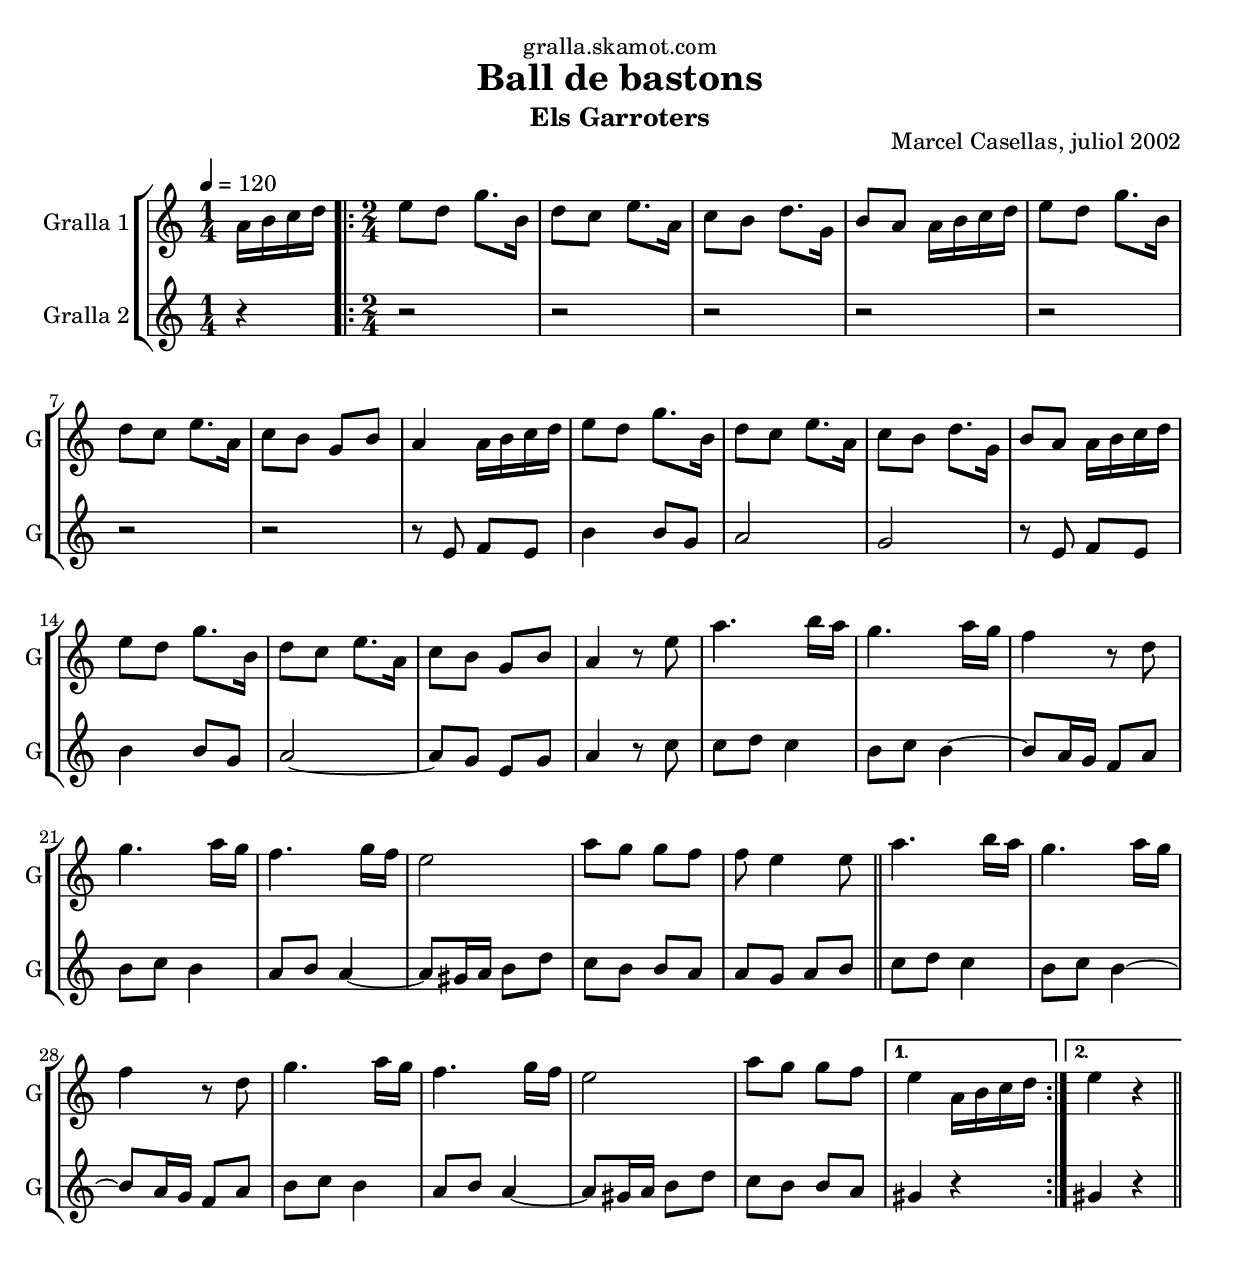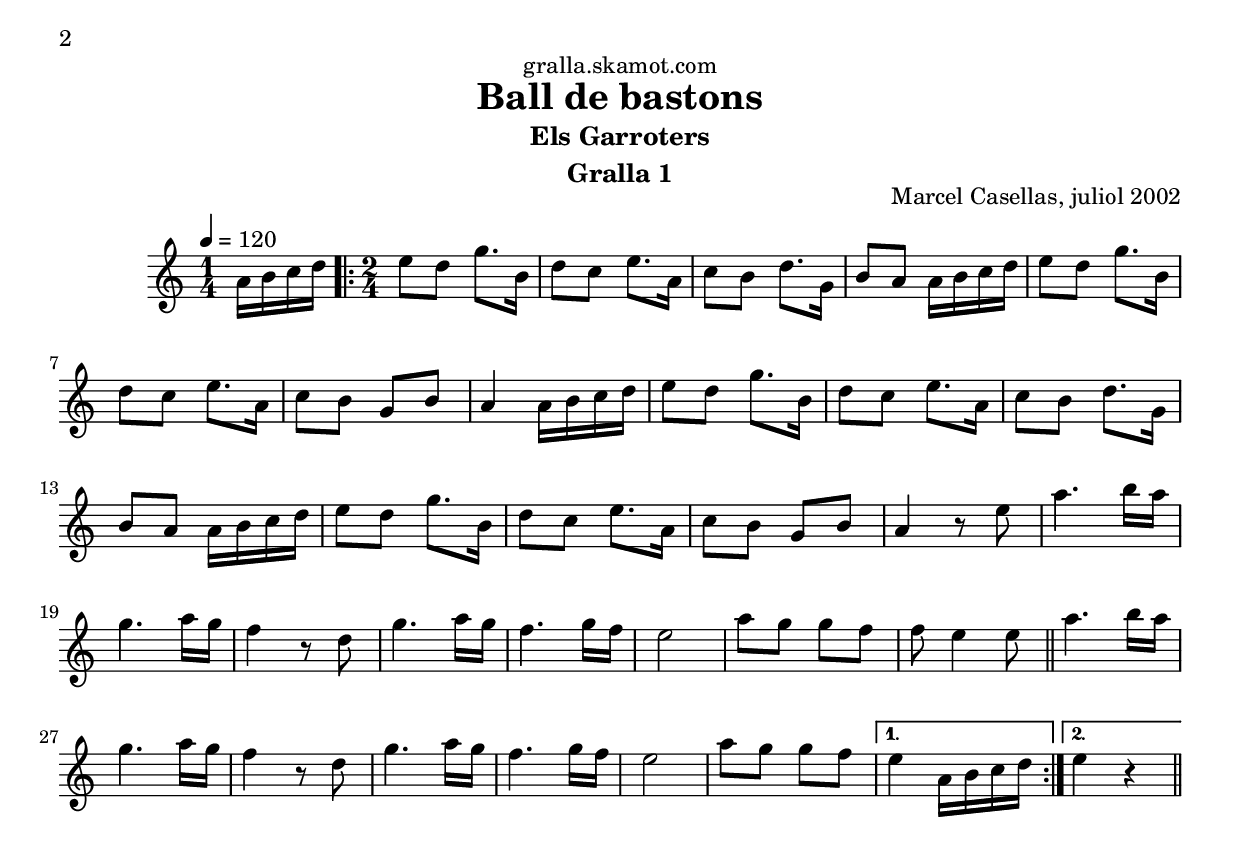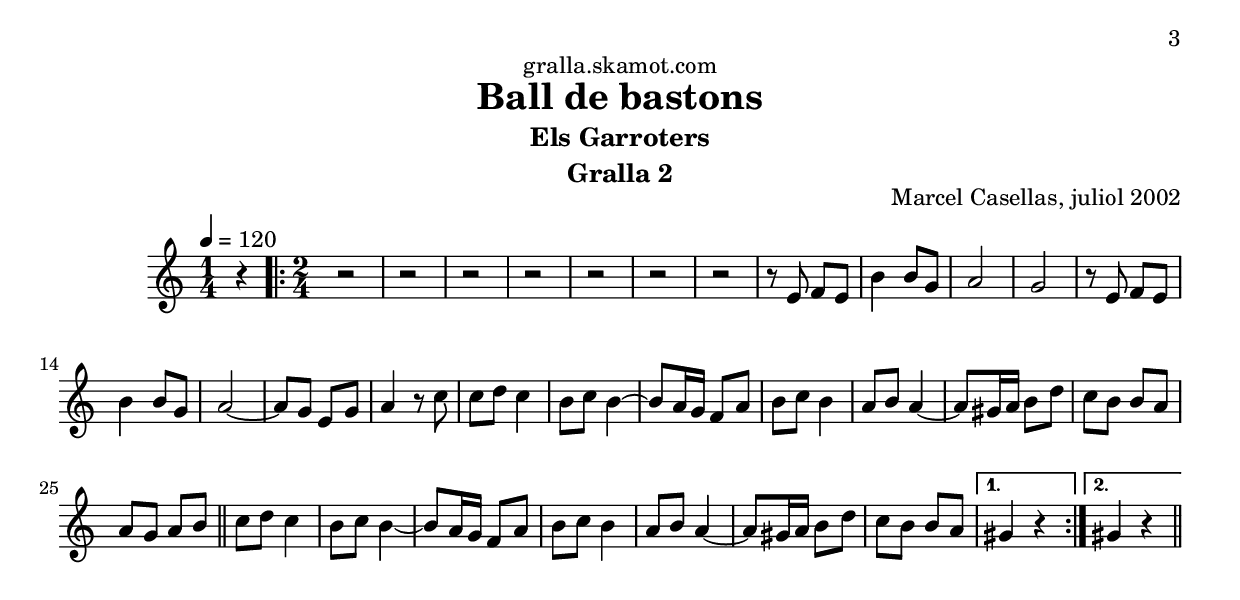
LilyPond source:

\version "2.16.2"

\header {
  dedication="gralla.skamot.com"
  title="Ball de bastons"
  subtitle="Els Garroters"
  subsubtitle=""
  poet=""
  meter=""
  piece=""
  composer=""
  arranger=""
  opus="Marcel Casellas, juliol 2002"
  instrument=""
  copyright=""
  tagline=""
}

liniaroAa =
\relative a'
{
  \tempo 4=120
  \clef treble
  \key c \major
  \time 1/4
  a16 b c d  |
  \time 2/4   \repeat volta 2 { e8 d g8. b,16  |
  d8 c e8. a,16  |
  c8 b d8. g,16  |
  %05
  b8 a a16 b c d  |
  e8 d g8. b,16  |
  d8 c e8. a,16  |
  c8 b g b  |
  a4 a16 b c d  |
  %10
  e8 d g8. b,16  |
  d8 c e8. a,16  |
  c8 b d8. g,16  |
  b8 a a16 b c d  |
  e8 d g8. b,16  |
  %15
  d8 c e8. a,16  |
  c8 b g b  |
  a4 r8 e'  |
  a4. b16 a  |
  g4. a16 g  |
  %20
  f4 r8 d  |
  g4. a16 g  |
  f4. g16 f  |
  e2  |
  a8 g g f  |
  %25
  f8 e4 e8  \bar "||"
  a4. b16 a  |
  g4. a16 g  |
  f4 r8 d  |
  g4. a16 g  |
  %30
  f4. g16 f  |
  e2  |
  a8 g g f }
  \alternative { { e4 a,16 b c d }
  { e4 r } } \bar "||"
}

liniaroAb =
\relative e'
{
  \tempo 4=120
  \clef treble
  \key c \major
  \time 1/4
  r4  |
  \time 2/4   \repeat volta 2 { r2  |
  r2  |
  r2  |
  %05
  r2  |
  r2  |
  r2  |
  r2  |
  r8 e f e  |
  %10
  b'4 b8 g  |
  a2  |
  g2  |
  r8 e f e  |
  b'4 b8 g  |
  %15
  a2 ~  |
  a8 g e g  |
  a4 r8 c  |
  c8 d c4  |
  b8 c b4 ~  |
  %20
  b8 a16 g f8 a  |
  b8 c b4  |
  a8 b a4 ~  |
  a8 gis16 a b8 d  |
  c8 b b a  |
  %25
  a8 g a b  \bar "||"
  c8 d c4  |
  b8 c b4 ~  |
  b8 a16 g f8 a  |
  b8 c b4  |
  %30
  a8 b a4 ~  |
  a8 gis16 a b8 d  |
  c8 b b a }
  \alternative { { gis4 r }
  { gis4 r } } \bar "||"
}

\bookpart {
  \score {
    \new StaffGroup {
      \override Score.RehearsalMark #'self-alignment-X = #LEFT
      <<
        \new Staff \with {instrumentName = #"Gralla 1" shortInstrumentName = #"G"} \liniaroAa
        \new Staff \with {instrumentName = #"Gralla 2" shortInstrumentName = #"G"} \liniaroAb
      >>
    }
    \layout {}
  }
  \score { \unfoldRepeats
    \new StaffGroup {
      \override Score.RehearsalMark #'self-alignment-X = #LEFT
      <<
        \new Staff \with {instrumentName = #"Gralla 1" shortInstrumentName = #"G"} \liniaroAa
        \new Staff \with {instrumentName = #"Gralla 2" shortInstrumentName = #"G"} \liniaroAb
      >>
    }
    \midi {
      \set Staff.midiInstrument = "oboe"
      \set DrumStaff.midiInstrument = "drums"
    }
  }
}

\bookpart {
  \header {instrument="Gralla 1"}
  \score {
    \new StaffGroup {
      \override Score.RehearsalMark #'self-alignment-X = #LEFT
      <<
        \new Staff \liniaroAa
      >>
    }
    \layout {}
  }
  \score { \unfoldRepeats
    \new StaffGroup {
      \override Score.RehearsalMark #'self-alignment-X = #LEFT
      <<
        \new Staff \liniaroAa
      >>
    }
    \midi {
      \set Staff.midiInstrument = "oboe"
      \set DrumStaff.midiInstrument = "drums"
    }
  }
}

\bookpart {
  \header {instrument="Gralla 2"}
  \score {
    \new StaffGroup {
      \override Score.RehearsalMark #'self-alignment-X = #LEFT
      <<
        \new Staff \liniaroAb
      >>
    }
    \layout {}
  }
  \score { \unfoldRepeats
    \new StaffGroup {
      \override Score.RehearsalMark #'self-alignment-X = #LEFT
      <<
        \new Staff \liniaroAb
      >>
    }
    \midi {
      \set Staff.midiInstrument = "oboe"
      \set DrumStaff.midiInstrument = "drums"
    }
  }
}

